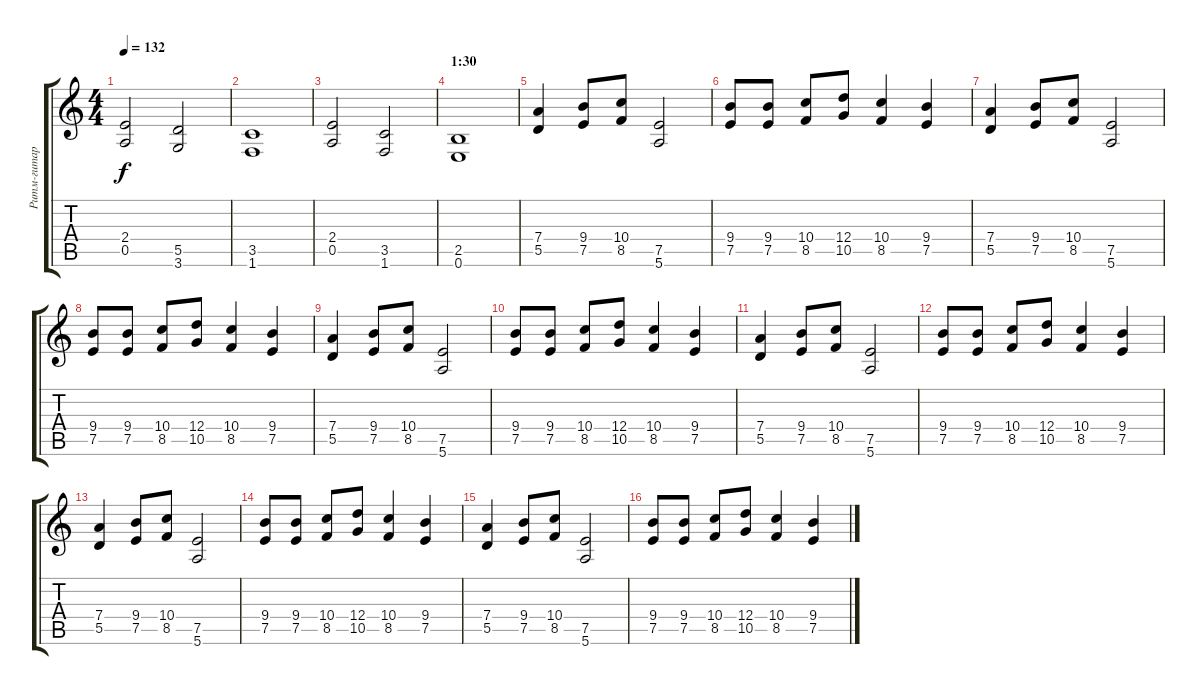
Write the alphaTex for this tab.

\track ("Ритм-гитара" "Ритм-гитар") {instrument distortionguitar}
\staff {score tabs}
\tuning (E4 B3 G3 D3 A2 E2) {hide}
\ts (4 4)
\tempo 132
\clef g2
\ks c
(2.4 0.5).2{dy f} (5.5 3.6).2 |
(3.5 1.6).1 |
(2.4 0.5).2 (3.5 1.6).2 |
\section ("" "1:30")
(2.5 0.6).1 |
(7.4 5.5).4 (9.4 7.5).8 (10.4 8.5).8 (7.5 5.6).2 |
(9.4 7.5).8 (9.4 7.5).8 (10.4 8.5).8 (12.4 10.5).8 (10.4 8.5).4 (9.4 7.5).4 |
(7.4 5.5).4 (9.4 7.5).8 (10.4 8.5).8 (7.5 5.6).2 |
(9.4 7.5).8 (9.4 7.5).8 (10.4 8.5).8 (12.4 10.5).8 (10.4 8.5).4 (9.4 7.5).4 |
(7.4 5.5).4 (9.4 7.5).8 (10.4 8.5).8 (7.5 5.6).2 |
(9.4 7.5).8 (9.4 7.5).8 (10.4 8.5).8 (12.4 10.5).8 (10.4 8.5).4 (9.4 7.5).4 |
(7.4 5.5).4 (9.4 7.5).8 (10.4 8.5).8 (7.5 5.6).2 |
(9.4 7.5).8 (9.4 7.5).8 (10.4 8.5).8 (12.4 10.5).8 (10.4 8.5).4 (9.4 7.5).4 |
(7.4 5.5).4 (9.4 7.5).8 (10.4 8.5).8 (7.5 5.6).2 |
(9.4 7.5).8 (9.4 7.5).8 (10.4 8.5).8 (12.4 10.5).8 (10.4 8.5).4 (9.4 7.5).4 |
(7.4 5.5).4 (9.4 7.5).8 (10.4 8.5).8 (7.5 5.6).2 |
(9.4 7.5).8 (9.4 7.5).8 (10.4 8.5).8 (12.4 10.5).8 (10.4 8.5).4 (9.4 7.5).4
